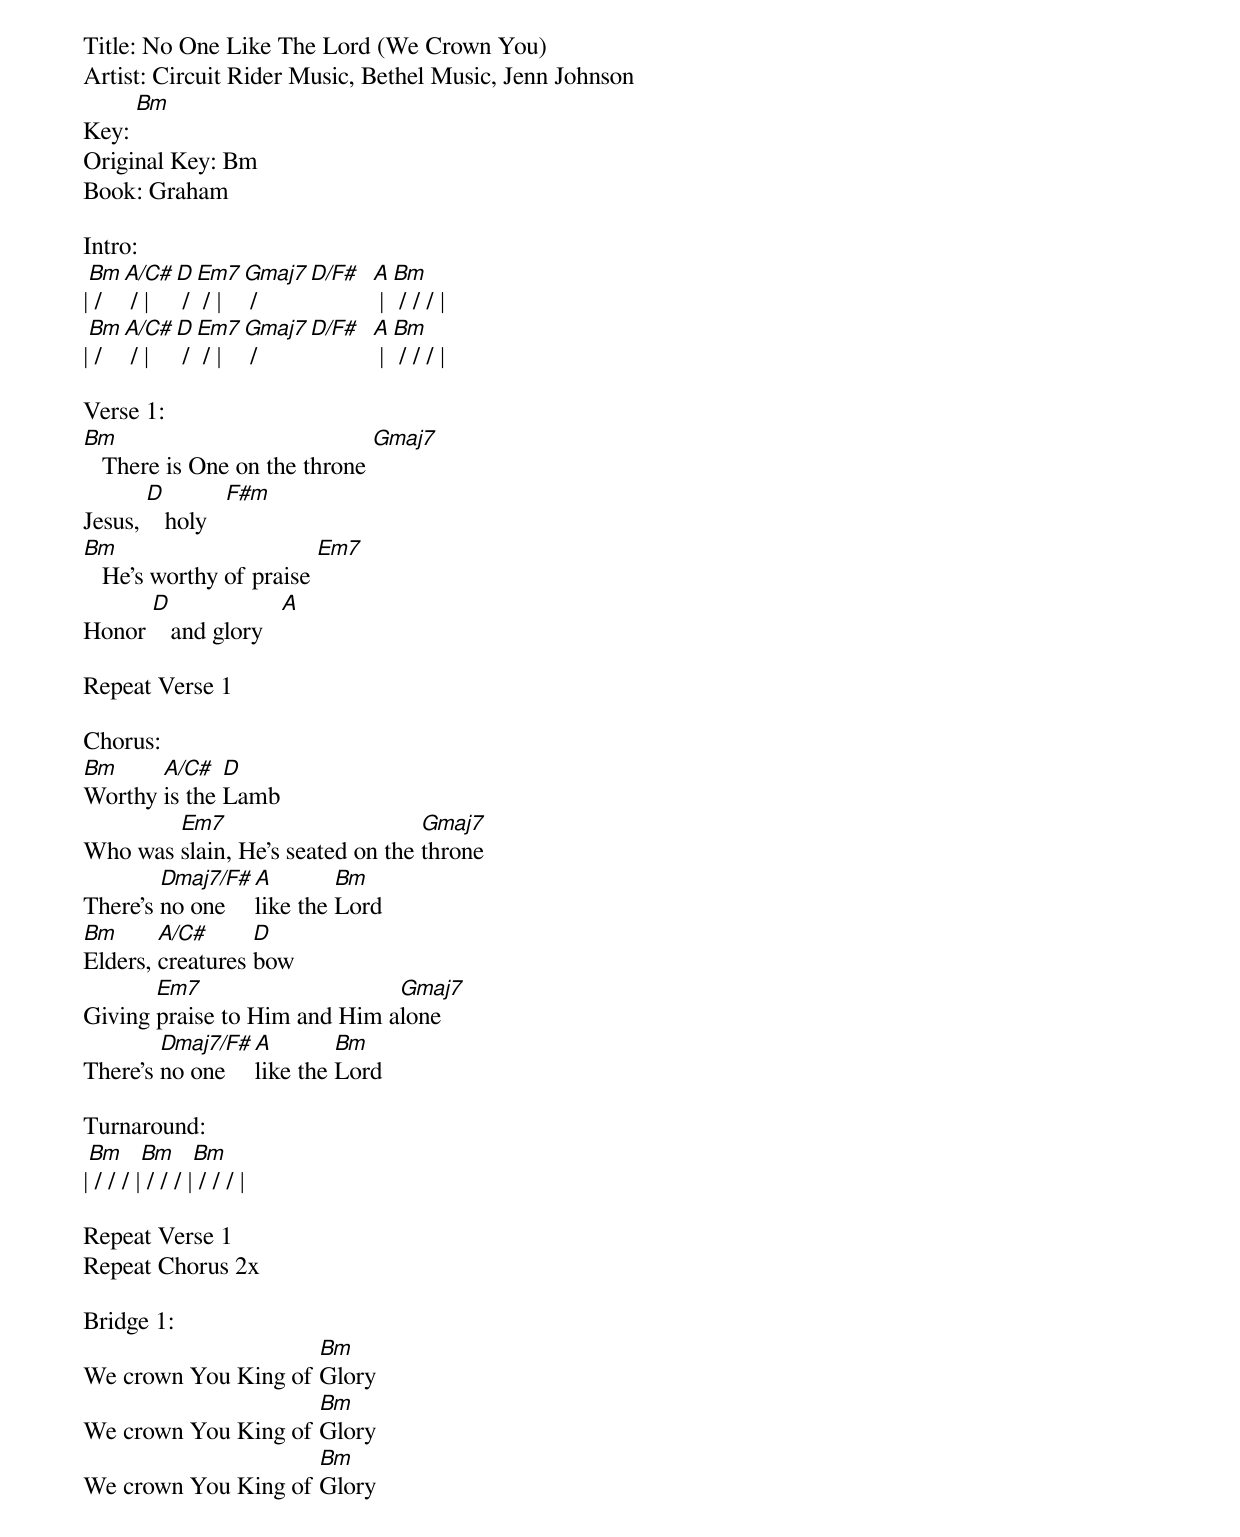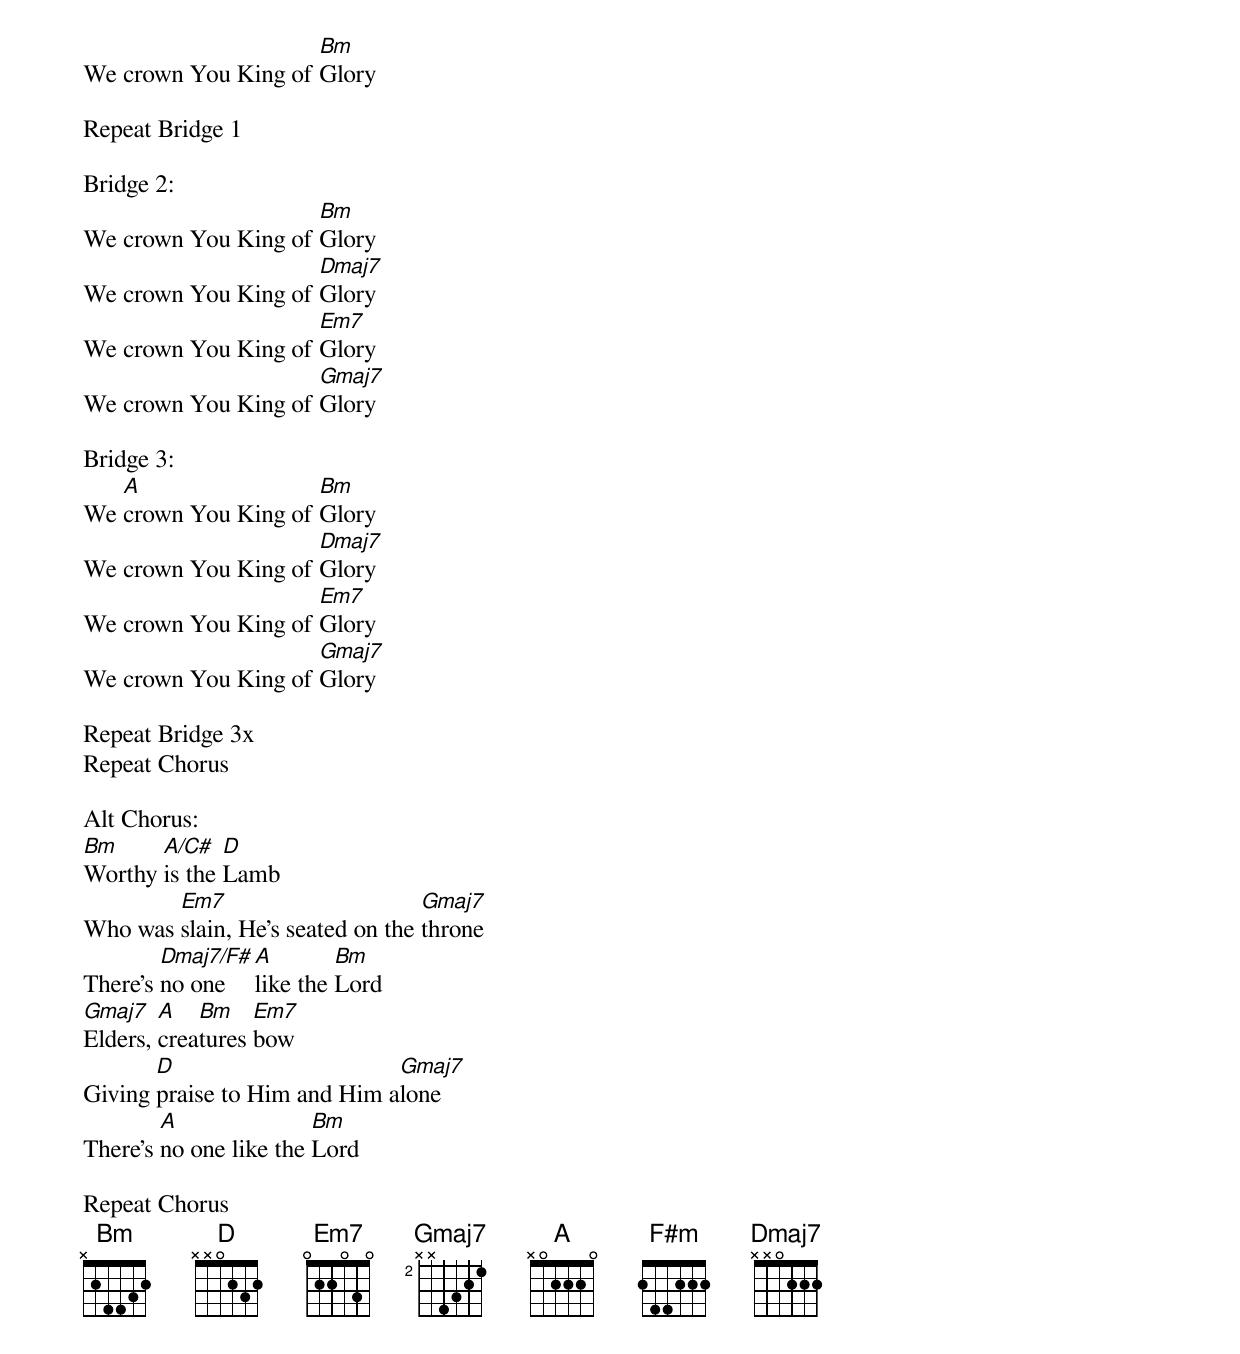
Title: No One Like The Lord (We Crown You)
Artist: Circuit Rider Music, Bethel Music, Jenn Johnson
Key: [Bm]
Original Key: Bm
Book: Graham

Intro:
|[Bm] / [A/C#] / |[D] / [Em7] / | [Gmaj7] /  [D/F#]  [A] | [Bm] / / / |
|[Bm] / [A/C#] / |[D] / [Em7] / | [Gmaj7] /  [D/F#]  [A] | [Bm] / / / |

Verse 1:
[Bm]   There is One on the throne [Gmaj7]
Jesus, [D]   holy   [F#m]
[Bm]   He's worthy of praise [Em7]
Honor [D]   and glory   [A]

Repeat Verse 1

Chorus:
[Bm]Worthy [A/C#]is the [D]Lamb
Who was [Em7]slain, He's seated on the [Gmaj7]throne
There's [Dmaj7/F#]no one [A]like the [Bm]Lord
[Bm]Elders, [A/C#]creatures [D]bow
Giving [Em7]praise to Him and Him a[Gmaj7]lone
There's [Dmaj7/F#]no one [A]like the [Bm]Lord

Turnaround:
|[Bm] / / / |[Bm] / / / |[Bm] / / / |

Repeat Verse 1
Repeat Chorus 2x

Bridge 1:
We crown You King of [Bm]Glory
We crown You King of [Bm]Glory
We crown You King of [Bm]Glory
We crown You King of [Bm]Glory

Repeat Bridge 1

Bridge 2:
We crown You King of [Bm]Glory
We crown You King of [Dmaj7]Glory
We crown You King of [Em7]Glory
We crown You King of [Gmaj7]Glory

Bridge 3:
We [A]crown You King of [Bm]Glory
We crown You King of [Dmaj7]Glory
We crown You King of [Em7]Glory
We crown You King of [Gmaj7]Glory

Repeat Bridge 3x
Repeat Chorus

Alt Chorus:
[Bm]Worthy [A/C#]is the [D]Lamb
Who was [Em7]slain, He's seated on the [Gmaj7]throne
There's [Dmaj7/F#]no one [A]like the [Bm]Lord
[Gmaj7]Elders, [A]crea[Bm]tures [Em7]bow
Giving [D]praise to Him and Him a[Gmaj7]lone
There's [A]no one like the [Bm]Lord

Repeat Chorus
